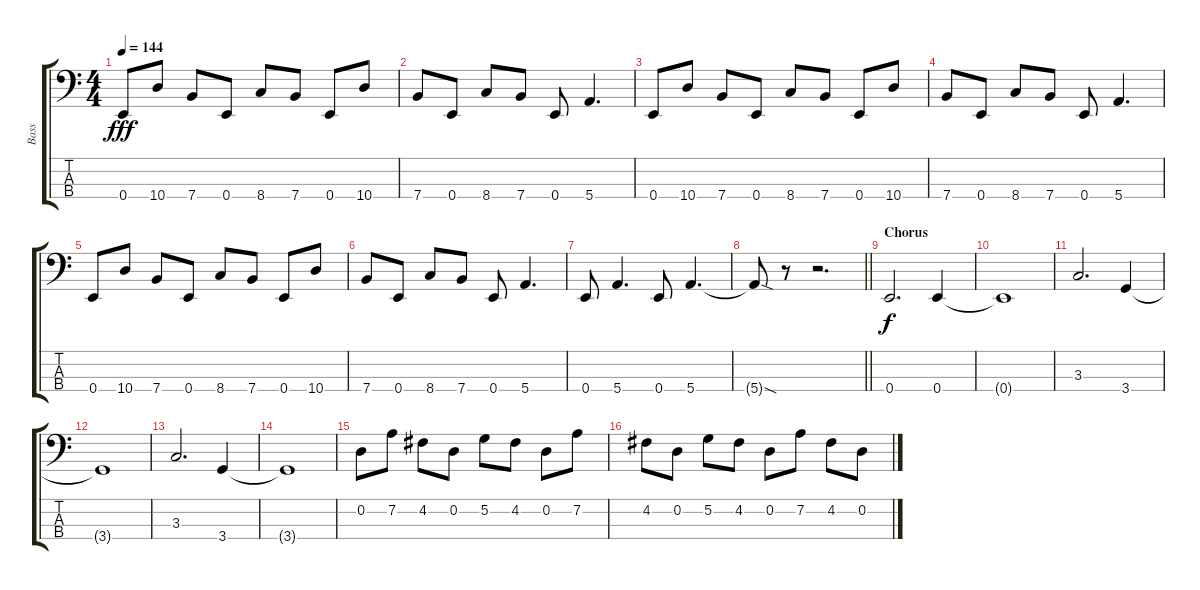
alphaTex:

\track ("Bass" "Bass") {instrument electricbassfinger}
\staff {score tabs}
\tuning (G2 D2 A1 E1) {hide}
\ts (4 4)
\tempo 144
\clef f4
\ks c
0.4.8{dy fff} 10.4.8 7.4.8 0.4.8 8.4.8 7.4.8 0.4.8 10.4.8 |
7.4.8 0.4.8 8.4.8 7.4.8 0.4.8 5.4.4{d} |
0.4.8 10.4.8 7.4.8 0.4.8 8.4.8 7.4.8 0.4.8 10.4.8 |
7.4.8 0.4.8 8.4.8 7.4.8 0.4.8 5.4.4{d} |
0.4.8 10.4.8 7.4.8 0.4.8 8.4.8 7.4.8 0.4.8 10.4.8 |
7.4.8 0.4.8 8.4.8 7.4.8 0.4.8 5.4.4{d} |
0.4.8 5.4.4{d} 0.4.8 5.4.4{d} |
\barLineRight lightlight
5.4{sod t}.8 r.8 r.2{d} |
\section ("" "Chorus")
0.4.2{d dy f} 0.4.4 |
0.4{t}.1 |
3.3.2{d} 3.4.4 |
3.4{t}.1 |
3.3.2{d} 3.4.4 |
3.4{t}.1 |
0.2.8 7.2.8 4.2.8 0.2.8 5.2.8 4.2.8 0.2.8 7.2.8 |
4.2.8 0.2.8 5.2.8 4.2.8 0.2.8 7.2.8 4.2.8 0.2.8
